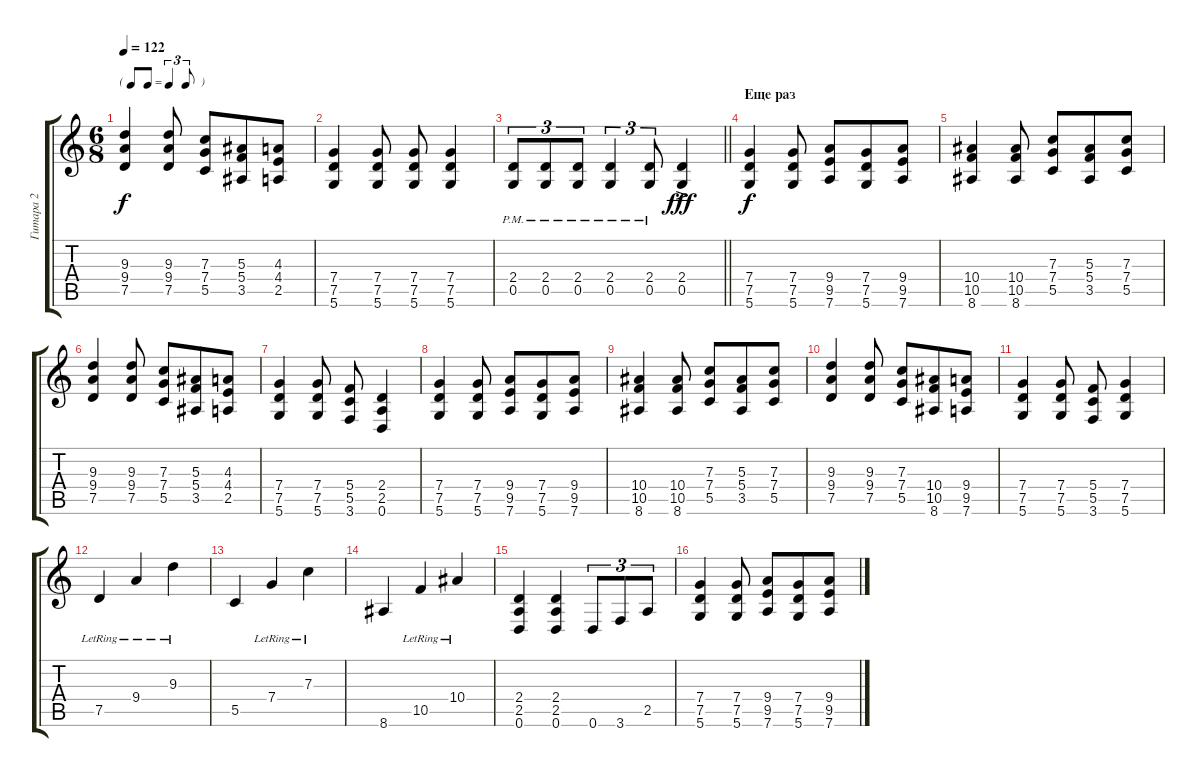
\track ("Гитара 2" "Гитара 2") {instrument overdrivenguitar}
\staff {score tabs}
\tuning (D4 A3 F3 C3 G2 D2) {hide}
\ts (6 8)
\tf triplet8th
\tempo 122
\clef g2
\ks c
(9.3 9.4 7.5).4{dy f} (9.3 9.4 7.5).8 (7.3 7.4 5.5).8 (5.3 5.4 3.5).8 (4.3 4.4 2.5).8 |
(7.4 7.5 5.6).4 (7.4 7.5 5.6).8 (7.4 7.5 5.6).8 (7.4 7.5 5.6).4 |
\barLineRight lightlight
(2.4{pm} 0.5{pm}).8{tu (3 2)} (2.4{pm} 0.5{pm}).8{tu (3 2)} (2.4{pm} 0.5{pm}).8{tu (3 2)} (2.4{pm} 0.5{pm}).4{tu (3 2)} (2.4{pm} 0.5{pm}).8{tu (3 2)} (2.4{ac} 0.5).4{dy fff} |
\section ("" "Еще раз")
(7.4 7.5 5.6).4{dy f} (7.4 7.5 5.6).8 (9.4 9.5 7.6).8 (7.4 7.5 5.6).8 (9.4 9.5 7.6).8 |
(10.4 10.5 8.6).4 (10.4 10.5 8.6).8 (7.3 7.4 5.5).8 (5.3 5.4 3.5).8 (7.3 7.4 5.5).8 |
(9.3 9.4 7.5).4 (9.3 9.4 7.5).8 (7.3 7.4 5.5).8 (5.3 5.4 3.5).8 (4.3 4.4 2.5).8 |
(7.4 7.5 5.6).4 (7.4 7.5 5.6).8 (5.4 5.5 3.6).8 (2.4 2.5 0.6).4 |
(7.4 7.5 5.6).4 (7.4 7.5 5.6).8 (9.4 9.5 7.6).8 (7.4 7.5 5.6).8 (9.4 9.5 7.6).8 |
(10.4 10.5 8.6).4 (10.4 10.5 8.6).8 (7.3 7.4 5.5).8 (5.3 5.4 3.5).8 (7.3 7.4 5.5).8 |
(9.3 9.4 7.5).4 (9.3 9.4 7.5).8 (7.3 7.4 5.5).8 (10.4 10.5 8.6).8 (9.4 9.5 7.6).8 |
(7.4 7.5 5.6).4 (7.4 7.5 5.6).8 (5.4 5.5 3.6).8 (7.4 7.5 5.6).4 |
7.5{lr}.4 9.4{lr}.4 9.3{lr}.4 |
5.5.4 7.4{lr}.4 7.3{lr}.4 |
8.6.4 10.5{lr}.4 10.4{lr}.4 |
(2.4 2.5 0.6).4 (2.4 2.5 0.6).4 0.6.8{tu (3 2)} 3.6.8{tu (3 2)} 2.5.8{tu (3 2)} |
(7.4 7.5 5.6).4 (7.4 7.5 5.6).8 (9.4 9.5 7.6).8 (7.4 7.5 5.6).8 (9.4 9.5 7.6).8
